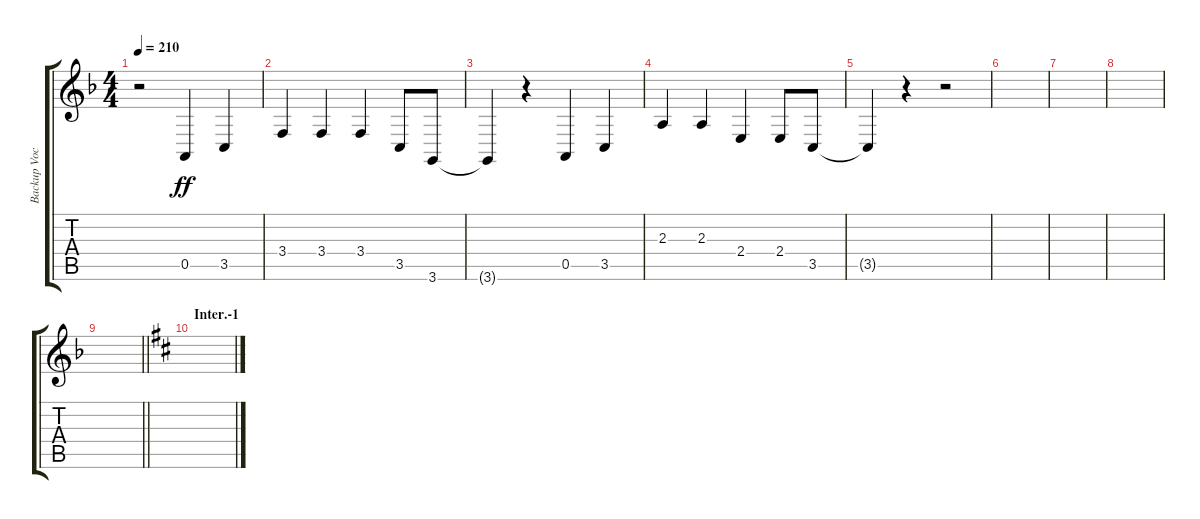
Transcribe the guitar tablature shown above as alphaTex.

\track ("Backup Vocals" "Backup Voc") {instrument altosax}
\staff {score tabs}
\tuning (E4 B3 G3 D3 A2 E2) {hide}
\ts (4 4)
\tempo 210
\clef g2
\ks f
r.2{dy ff} 0.5.4 3.5.4 |
3.4.4 3.4.4 3.4.4 3.5.8 3.6.8 |
3.6{t}.4 r.4 0.5.4 3.5.4 |
2.3.4 2.3.4 2.4.4 2.4.8 3.5.8 |
3.5{t}.4 r.4 r.2 |
|
|
|
\barLineRight lightlight
|
\section ("" "Inter.-1")
\ks d
